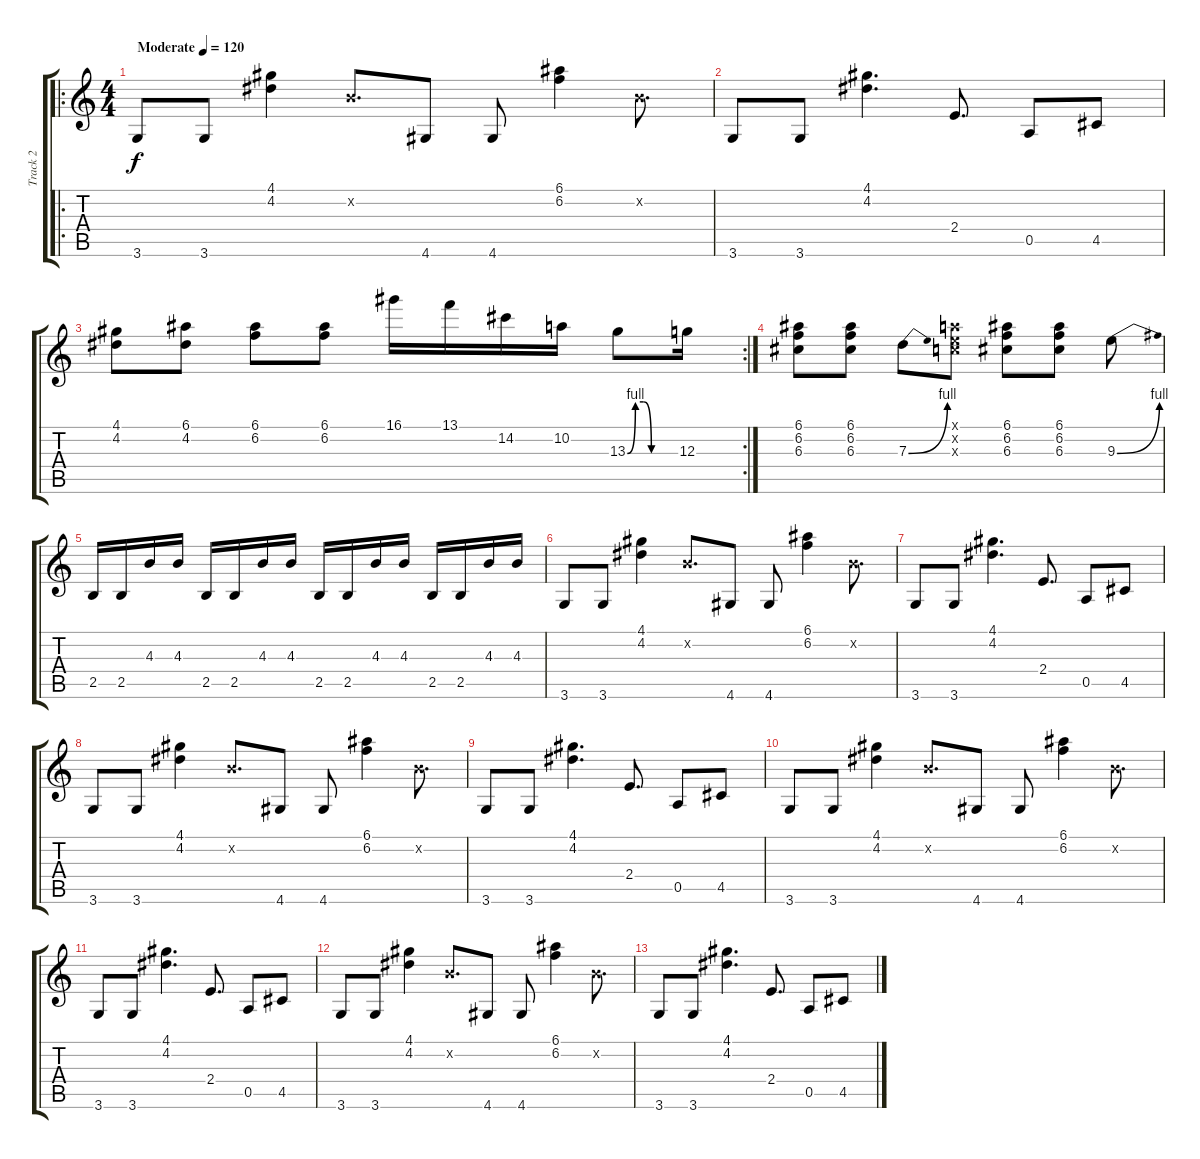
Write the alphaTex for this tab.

\track ("Track 2" "Track 2") {instrument acousticguitarsteel}
\staff {score tabs}
\tuning (E4 B3 G3 D3 A2 E2) {hide}
\ro
\ts (4 4)
\tempo (120 "Moderate")
\clef g2
\ks c
3.6.8{dy f instrument acousticguitarsteel} 3.6.8 (4.1 4.2).4 0.2{x}.8{d} 4.6.8 4.6.8 (6.1 6.2).4 0.2{x}.8{d} |
3.6.8 3.6.8 (4.1 4.2).4{d} 2.4.8{d} 0.5.8 4.5.8 |
\rc 2
(4.1 4.2).8 (6.1 4.2).8 (6.1 6.2).8 (6.1 6.2).8 16.1.16 13.1.16 14.2.16 10.2.16 13.3{be (custom 0 0 10 4 20 4 30 0 60 0)}.8 12.3.16 |
(6.1 6.2 6.3).8 (6.1 6.2 6.3).8 7.3{be (bend 0 0 60 4)}.8 (5.1{x} 5.2{x} 5.3{x}).8 (6.1 6.2 6.3).8 (6.1 6.2 6.3).8 9.3{be (bend 0 0 60 4)}.8 |
2.5.16 2.5.16 4.3.16 4.3.16 2.5.16 2.5.16 4.3.16 4.3.16 2.5.16 2.5.16 4.3.16 4.3.16 2.5.16 2.5.16 4.3.16 4.3.16 |
3.6.8 3.6.8 (4.1 4.2).4 0.2{x}.8{d} 4.6.8 4.6.8 (6.1 6.2).4 0.2{x}.8{d} |
3.6.8 3.6.8 (4.1 4.2).4{d} 2.4.8{d} 0.5.8 4.5.8 |
3.6.8 3.6.8 (4.1 4.2).4 0.2{x}.8{d} 4.6.8 4.6.8 (6.1 6.2).4 0.2{x}.8{d} |
3.6.8 3.6.8 (4.1 4.2).4{d} 2.4.8{d} 0.5.8 4.5.8 |
3.6.8 3.6.8 (4.1 4.2).4 0.2{x}.8{d} 4.6.8 4.6.8 (6.1 6.2).4 0.2{x}.8{d} |
3.6.8 3.6.8 (4.1 4.2).4{d} 2.4.8{d} 0.5.8 4.5.8 |
3.6.8 3.6.8 (4.1 4.2).4 0.2{x}.8{d} 4.6.8 4.6.8 (6.1 6.2).4 0.2{x}.8{d} |
3.6.8 3.6.8 (4.1 4.2).4{d} 2.4.8{d} 0.5.8 4.5.8
